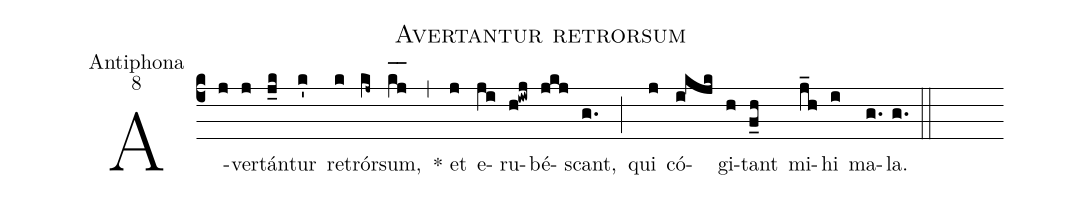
name:Avertantur retrorsum;
office-part:Antiphona;
mode:8;
%%
(c4) A(j)ver(j)tán(j_k)tur(k') re(k)trór(kj~)sum,(k_[oh:h+1mm]j_[oh:h+1mm]) (,) * et(j) e(ji)ru(h!iwj)bé(jkj)scant,(g.) (;) qui(j) có(i!kjk)gi(h)tant(f_h) mi(j_h)hi(i) ma(g.)la.(g.) (::)
